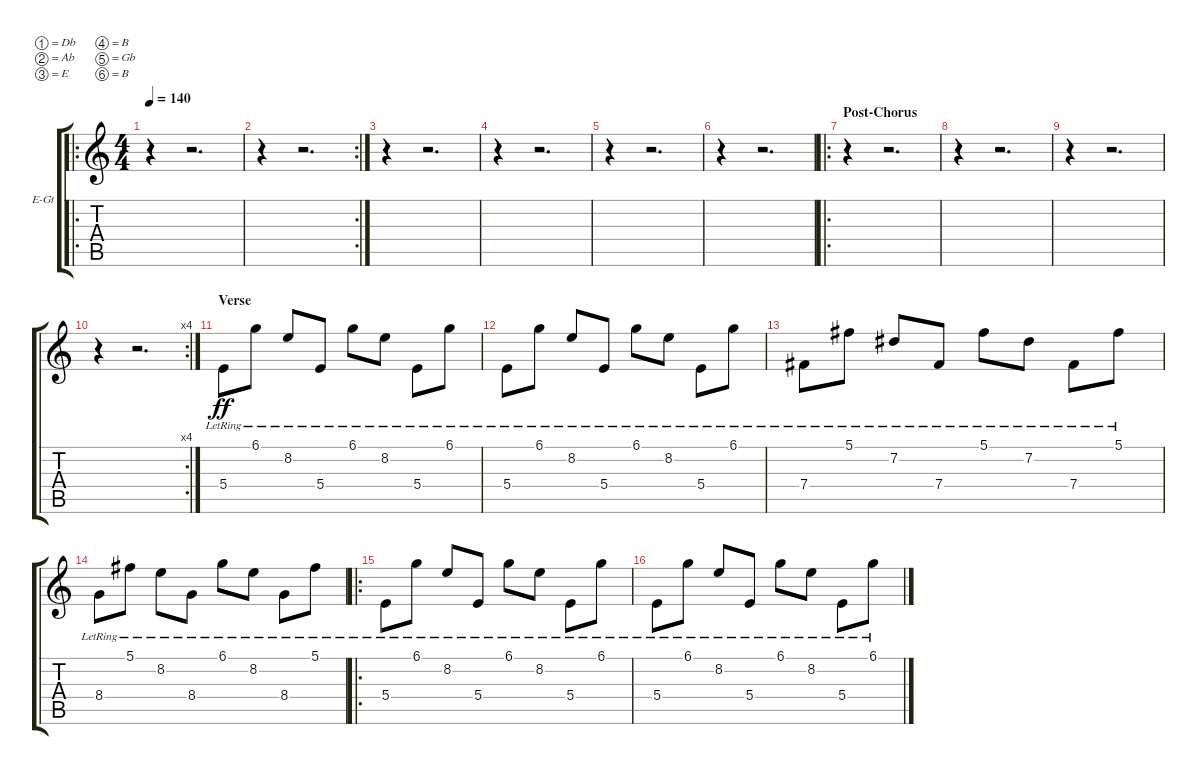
\bracketExtendMode groupsimilarinstruments
\firstSystemTrackNameOrientation horizontal
\otherSystemsTrackNameOrientation horizontal
\track ("Clean GTR 1" "E-Gt") {instrument electricguitarclean}
\staff {score tabs}
\tuning (Db4 Ab3 E3 B2 Gb2 B1)
\ro
\ts (4 4)
\tempo 140
\clef g2
\ks c
r.4{dy ff} r.2{d} |
\rc 2
r.4 r.2{d} |
r.4 r.2{d} |
r.4 r.2{d} |
r.4 r.2{d} |
r.4 r.2{d} |
\ro
\section ("" "Post-Chorus")
r.4 r.2{d} |
r.4 r.2{d} |
r.4 r.2{d} |
\rc 4
r.4 r.2{d} |
\section ("" "Verse")
5.4{lr}.8 6.1{lr}.8 8.2{lr}.8 5.4{lr}.8 6.1{lr}.8 8.2{lr}.8 5.4{lr}.8 6.1{lr}.8 |
5.4{lr}.8 6.1{lr}.8 8.2{lr}.8 5.4{lr}.8 6.1{lr}.8 8.2{lr}.8 5.4{lr}.8 6.1{lr}.8 |
7.4{lr}.8 5.1{lr}.8 7.2{lr}.8 7.4{lr}.8 5.1{lr}.8 7.2{lr}.8 7.4{lr}.8 5.1{lr}.8 |
8.4{lr}.8 5.1{lr}.8 8.2{lr}.8 8.4{lr}.8 6.1{lr}.8 8.2{lr}.8 8.4{lr}.8 5.1{lr}.8 |
\ro
5.4{lr}.8 6.1{lr}.8 8.2{lr}.8 5.4{lr}.8 6.1{lr}.8 8.2{lr}.8 5.4{lr}.8 6.1{lr}.8 |
5.4{lr}.8 6.1{lr}.8 8.2{lr}.8 5.4{lr}.8 6.1{lr}.8 8.2{lr}.8 5.4{lr}.8 6.1{lr}.8
